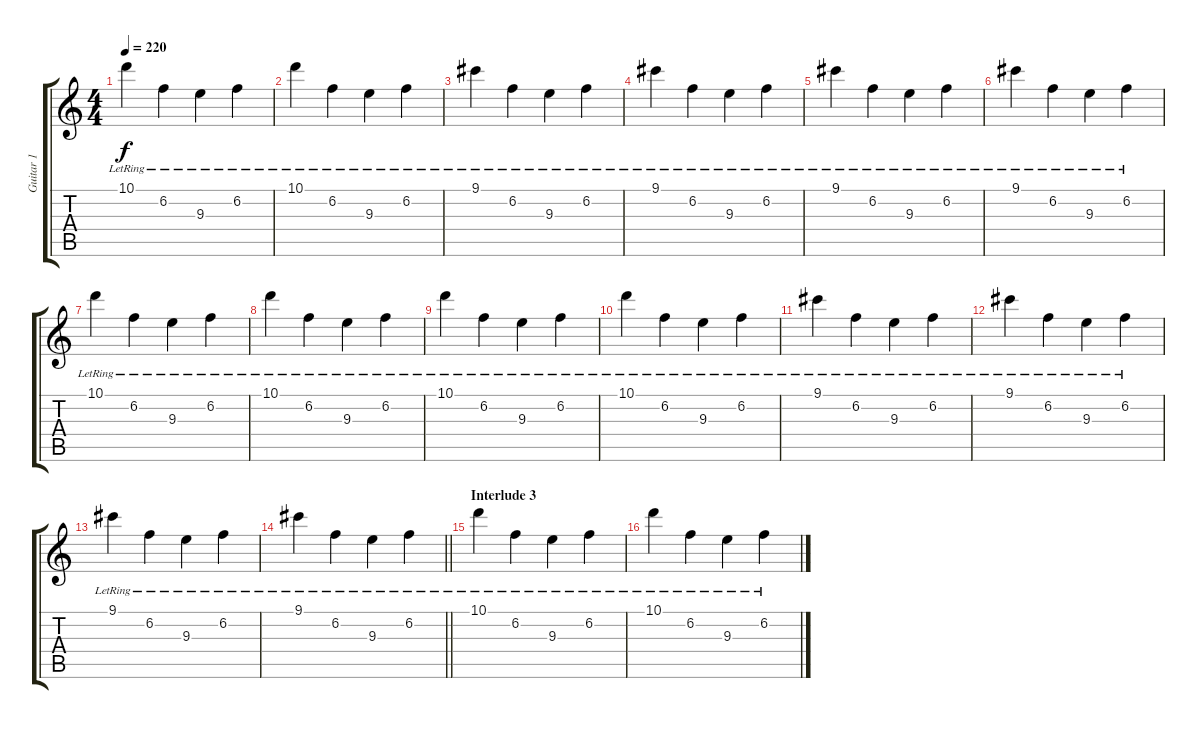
\track ("Guitar 1" "Guitar 1") {instrument distortionguitar}
\staff {score tabs}
\tuning (E4 B3 G3 D3 A2 D2) {hide}
\ts (4 4)
\tempo 220
\clef g2
\ks c
10.1{lr}.4{dy f} 6.2{lr}.4 9.3{lr}.4 6.2{lr}.4 |
10.1{lr}.4 6.2{lr}.4 9.3{lr}.4 6.2{lr}.4 |
9.1{lr}.4 6.2{lr}.4 9.3{lr}.4 6.2{lr}.4 |
9.1{lr}.4 6.2{lr}.4 9.3{lr}.4 6.2{lr}.4 |
9.1{lr}.4 6.2{lr}.4 9.3{lr}.4 6.2{lr}.4 |
9.1{lr}.4 6.2{lr}.4 9.3{lr}.4 6.2{lr}.4 |
10.1{lr}.4 6.2{lr}.4 9.3{lr}.4 6.2{lr}.4 |
10.1{lr}.4 6.2{lr}.4 9.3{lr}.4 6.2{lr}.4 |
10.1{lr}.4 6.2{lr}.4 9.3{lr}.4 6.2{lr}.4 |
10.1{lr}.4 6.2{lr}.4 9.3{lr}.4 6.2{lr}.4 |
9.1{lr}.4 6.2{lr}.4 9.3{lr}.4 6.2{lr}.4 |
9.1{lr}.4 6.2{lr}.4 9.3{lr}.4 6.2{lr}.4 |
9.1{lr}.4 6.2{lr}.4 9.3{lr}.4 6.2{lr}.4 |
\barLineRight lightlight
9.1{lr}.4 6.2{lr}.4 9.3{lr}.4 6.2{lr}.4 |
\section ("" "Interlude 3")
10.1{lr}.4 6.2{lr}.4 9.3{lr}.4 6.2{lr}.4 |
10.1{lr}.4 6.2{lr}.4 9.3{lr}.4 6.2{lr}.4
